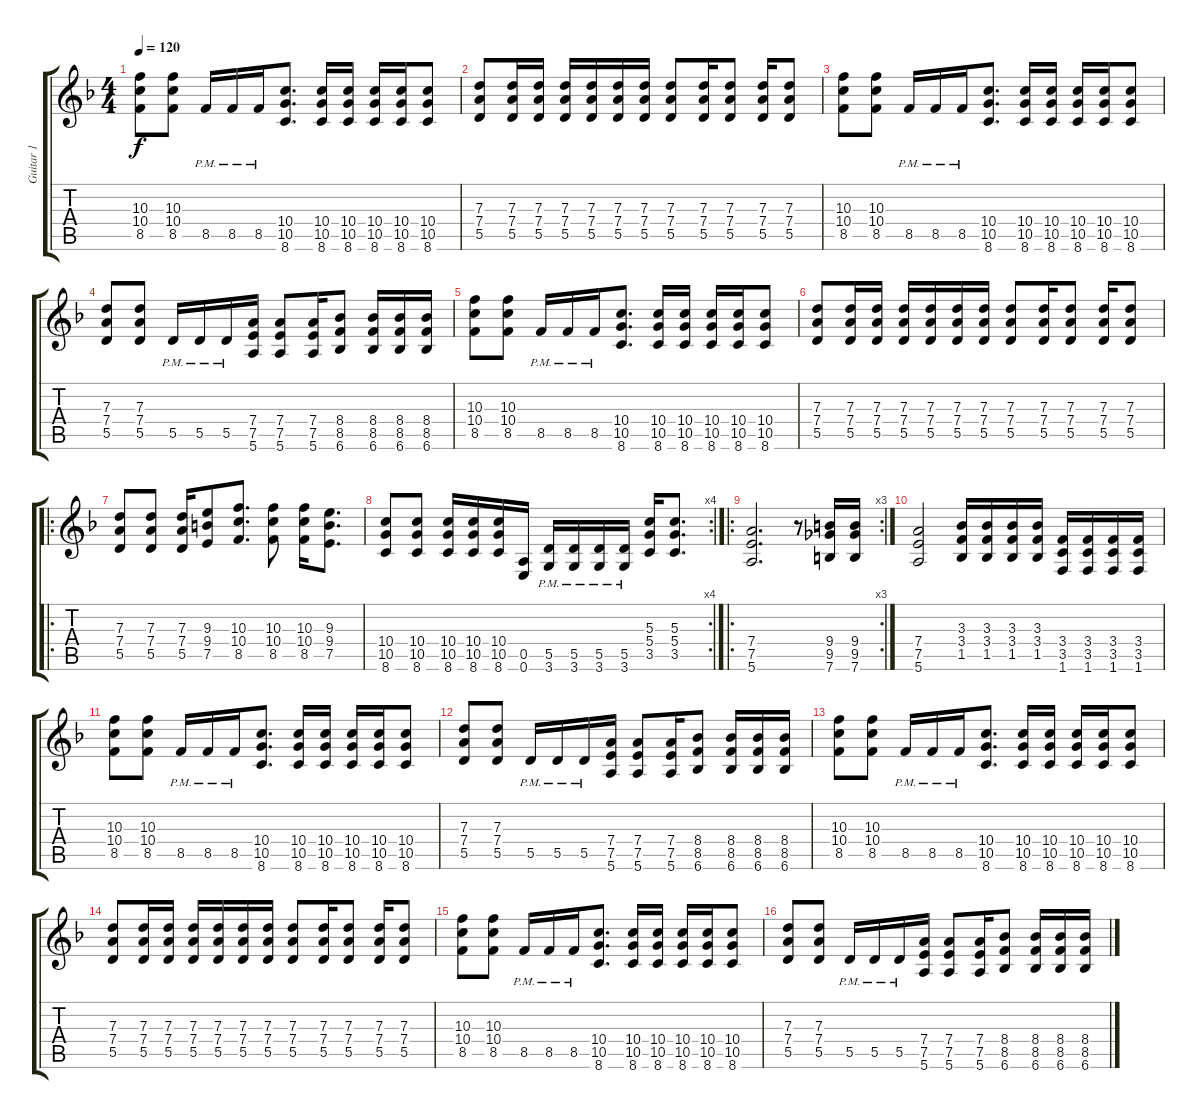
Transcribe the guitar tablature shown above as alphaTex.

\track ("Guitar 1" "Guitar 1") {instrument overdrivenguitar}
\staff {score tabs}
\tuning (E4 B3 G3 D3 A2 E2) {hide}
\ts (4 4)
\tempo 120
\clef g2
\ks f
(10.3 10.4 8.5).8{dy f} (10.3 10.4 8.5).8 8.5{pm}.16 8.5{pm}.16 8.5{pm}.16 (10.4 10.5 8.6).8{d} (10.4 10.5 8.6).16 (10.4 10.5 8.6).16 (10.4 10.5 8.6).16 (10.4 10.5 8.6).16 (10.4 10.5 8.6).8 |
(7.3 7.4 5.5).8 (7.3 7.4 5.5).16 (7.3 7.4 5.5).16 (7.3 7.4 5.5).16 (7.3 7.4 5.5).16 (7.3 7.4 5.5).16 (7.3 7.4 5.5).16 (7.3 7.4 5.5).8 (7.3 7.4 5.5).16 (7.3 7.4 5.5).8 (7.3 7.4 5.5).16 (7.3 7.4 5.5).8 |
(10.3 10.4 8.5).8 (10.3 10.4 8.5).8 8.5{pm}.16 8.5{pm}.16 8.5{pm}.16 (10.4 10.5 8.6).8{d} (10.4 10.5 8.6).16 (10.4 10.5 8.6).16 (10.4 10.5 8.6).16 (10.4 10.5 8.6).16 (10.4 10.5 8.6).8 |
(7.3 7.4 5.5).8 (7.3 7.4 5.5).8 5.5{pm}.16 5.5{pm}.16 5.5{pm}.16 (7.4 7.5 5.6).16 (7.4 7.5 5.6).8 (7.4 7.5 5.6).16 (8.4 8.5 6.6).8 (8.4 8.5 6.6).16 (8.4 8.5 6.6).16 (8.4 8.5 6.6).16 |
(10.3 10.4 8.5).8 (10.3 10.4 8.5).8 8.5{pm}.16 8.5{pm}.16 8.5{pm}.16 (10.4 10.5 8.6).8{d} (10.4 10.5 8.6).16 (10.4 10.5 8.6).16 (10.4 10.5 8.6).16 (10.4 10.5 8.6).16 (10.4 10.5 8.6).8 |
(7.3 7.4 5.5).8 (7.3 7.4 5.5).16 (7.3 7.4 5.5).16 (7.3 7.4 5.5).16 (7.3 7.4 5.5).16 (7.3 7.4 5.5).16 (7.3 7.4 5.5).16 (7.3 7.4 5.5).8 (7.3 7.4 5.5).16 (7.3 7.4 5.5).8 (7.3 7.4 5.5).16 (7.3 7.4 5.5).8 |
\ro
(7.3 7.4 5.5).8 (7.3 7.4 5.5).8 (7.3 7.4 5.5).16 (9.3 9.4 7.5).8 (10.3 10.4 8.5).8{d} (10.3 10.4 8.5).8 (10.3 10.4 8.5).16 (9.3 9.4 7.5).8{d} |
\rc 4
(10.4 10.5 8.6).8 (10.4 10.5 8.6).8 (10.4 10.5 8.6).16 (10.4 10.5 8.6).16 (10.4 10.5 8.6).16 (0.5 0.6).16 (5.5{pm} 3.6{pm}).16 (5.5{pm} 3.6{pm}).16 (5.5{pm} 3.6{pm}).16 (5.5{pm} 3.6{pm}).16 (5.3 5.4 3.5).16 (5.3 5.4 3.5).8{d} |
\ro
\rc 3
(7.4 7.5 5.6).2{d} r.8 (9.4 9.5 7.6).16 (9.4 9.5 7.6).16 |
(7.4 7.5 5.6).2 (3.3 3.4 1.5).16 (3.3 3.4 1.5).16 (3.3 3.4 1.5).16 (3.3 3.4 1.5).16 (3.4 3.5 1.6).16 (3.4 3.5 1.6).16 (3.4 3.5 1.6).16 (3.4 3.5 1.6).16 |
(10.3 10.4 8.5).8 (10.3 10.4 8.5).8 8.5{pm}.16 8.5{pm}.16 8.5{pm}.16 (10.4 10.5 8.6).8{d} (10.4 10.5 8.6).16 (10.4 10.5 8.6).16 (10.4 10.5 8.6).16 (10.4 10.5 8.6).16 (10.4 10.5 8.6).8 |
(7.3 7.4 5.5).8 (7.3 7.4 5.5).8 5.5{pm}.16 5.5{pm}.16 5.5{pm}.16 (7.4 7.5 5.6).16 (7.4 7.5 5.6).8 (7.4 7.5 5.6).16 (8.4 8.5 6.6).8 (8.4 8.5 6.6).16 (8.4 8.5 6.6).16 (8.4 8.5 6.6).16 |
(10.3 10.4 8.5).8 (10.3 10.4 8.5).8 8.5{pm}.16 8.5{pm}.16 8.5{pm}.16 (10.4 10.5 8.6).8{d} (10.4 10.5 8.6).16 (10.4 10.5 8.6).16 (10.4 10.5 8.6).16 (10.4 10.5 8.6).16 (10.4 10.5 8.6).8 |
(7.3 7.4 5.5).8 (7.3 7.4 5.5).16 (7.3 7.4 5.5).16 (7.3 7.4 5.5).16 (7.3 7.4 5.5).16 (7.3 7.4 5.5).16 (7.3 7.4 5.5).16 (7.3 7.4 5.5).8 (7.3 7.4 5.5).16 (7.3 7.4 5.5).8 (7.3 7.4 5.5).16 (7.3 7.4 5.5).8 |
(10.3 10.4 8.5).8 (10.3 10.4 8.5).8 8.5{pm}.16 8.5{pm}.16 8.5{pm}.16 (10.4 10.5 8.6).8{d} (10.4 10.5 8.6).16 (10.4 10.5 8.6).16 (10.4 10.5 8.6).16 (10.4 10.5 8.6).16 (10.4 10.5 8.6).8 |
(7.3 7.4 5.5).8 (7.3 7.4 5.5).8 5.5{pm}.16 5.5{pm}.16 5.5{pm}.16 (7.4 7.5 5.6).16 (7.4 7.5 5.6).8 (7.4 7.5 5.6).16 (8.4 8.5 6.6).8 (8.4 8.5 6.6).16 (8.4 8.5 6.6).16 (8.4 8.5 6.6).16
